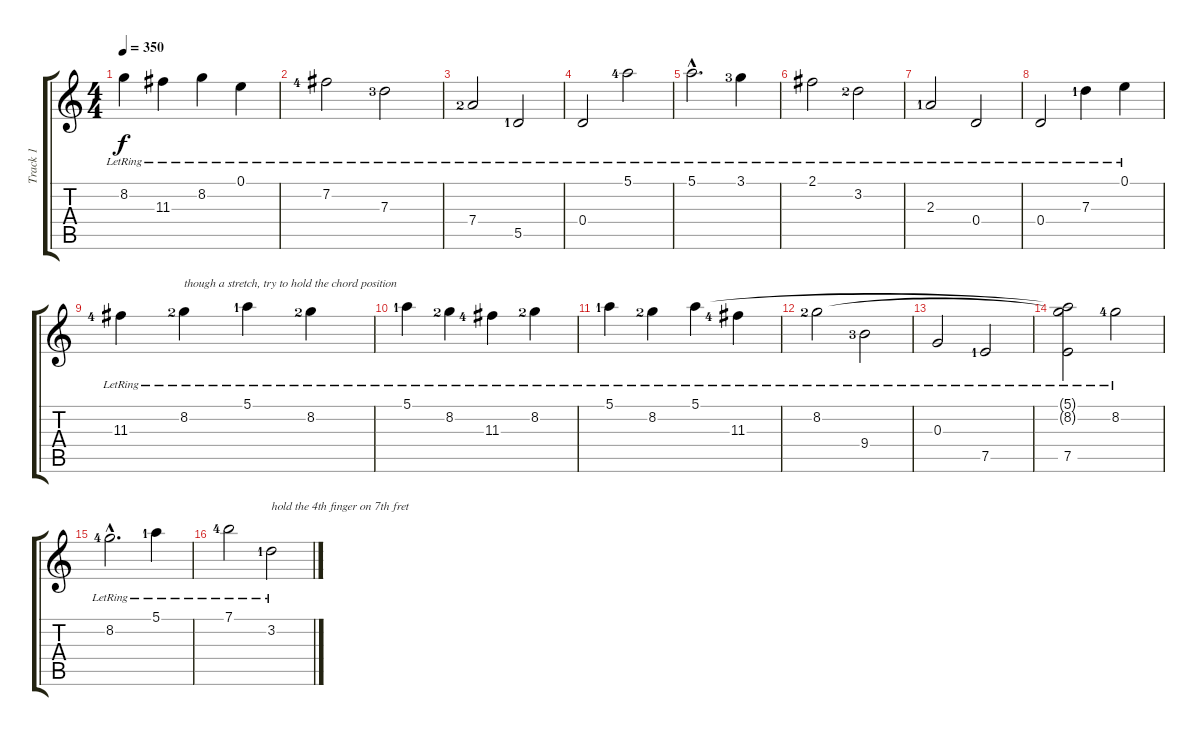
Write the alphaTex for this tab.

\track ("Track 1" "Track 1") {instrument acousticguitarnylon}
\staff {score tabs}
\tuning (E4 B3 G3 D3 A2 E2) {hide}
\ts (4 4)
\tempo 350
\clef g2
\ks c
8.2{lr}.4{dy f} 11.3{lr}.4 8.2{lr}.4 0.1{lr}.4 |
7.2{lr lf 5}.2 7.3{lr lf 4}.2 |
7.4{lr lf 3}.2 5.5{lr lf 2}.2 |
0.4{lr}.2 5.1{lr lf 5}.2 |
5.1{hac lr}.2{d} 3.1{lr lf 4}.4 |
2.1{lr}.2 3.2{lr lf 3}.2 |
2.3{lr lf 2}.2 0.4{lr}.2 |
0.4{lr}.2 7.3{lr lf 2}.4 0.1{lr}.4 |
11.3{lr lf 5}.4 8.2{lr lf 3}.4{txt "though a stretch, try to hold the chord position"} 5.1{lr lf 2}.4 8.2{lr lf 3}.4 |
5.1{lr lf 2}.4 8.2{lr lf 3}.4 11.3{lr lf 5}.4 8.2{lr lf 3}.4 |
5.1{lr lf 2}.4 8.2{lr lf 3}.4 5.1{lr}.4 11.3{lr lf 5}.4 |
8.2{lr lf 3}.2 9.4{lr lf 4}.2 |
0.3{lr}.2 7.5{lr lf 2}.2 |
(5.1{t} 8.2{t} 7.5{lr}).2 8.2{lr lf 5}.2 |
8.2{hac lr lf 5}.2{d} 5.1{lr lf 2}.4 |
7.1{lr lf 5}.2 3.2{lr lf 2}.2{txt "hold the 4th finger on 7th fret"}
